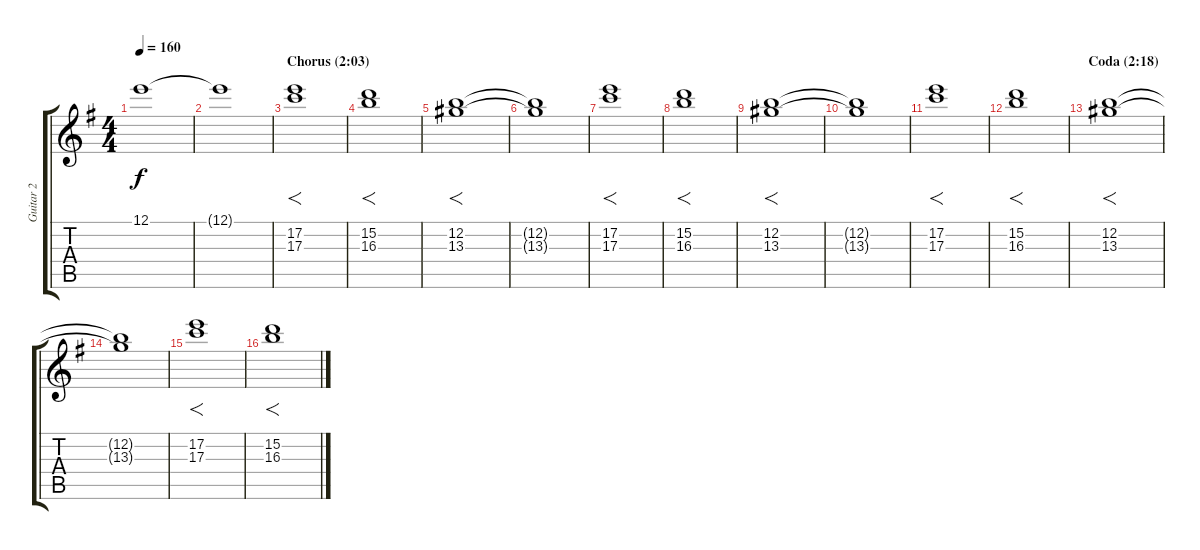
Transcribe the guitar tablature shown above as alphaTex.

\track ("Guitar 2" "Guitar 2") {instrument overdrivenguitar}
\staff {score tabs}
\tuning (E4 B3 G3 D3 A2 E2) {hide}
\ts (4 4)
\tempo 160
\clef g2
\ks g
12.1.1{dy f} |
12.1{t}.1 |
\section ("" "Chorus (2:03)")
(17.2 17.3).1{f} |
(15.2 16.3).1{f} |
(12.2 13.3).1{f} |
(12.2{t} 13.3{t}).1 |
(17.2 17.3).1{f} |
(15.2 16.3).1{f} |
(12.2 13.3).1{f} |
(12.2{t} 13.3{t}).1 |
(17.2 17.3).1{f} |
(15.2 16.3).1{f} |
\section ("" "Coda (2:18)")
(12.2 13.3).1{f} |
(12.2{t} 13.3{t}).1 |
(17.2 17.3).1{f} |
(15.2 16.3).1{f}
